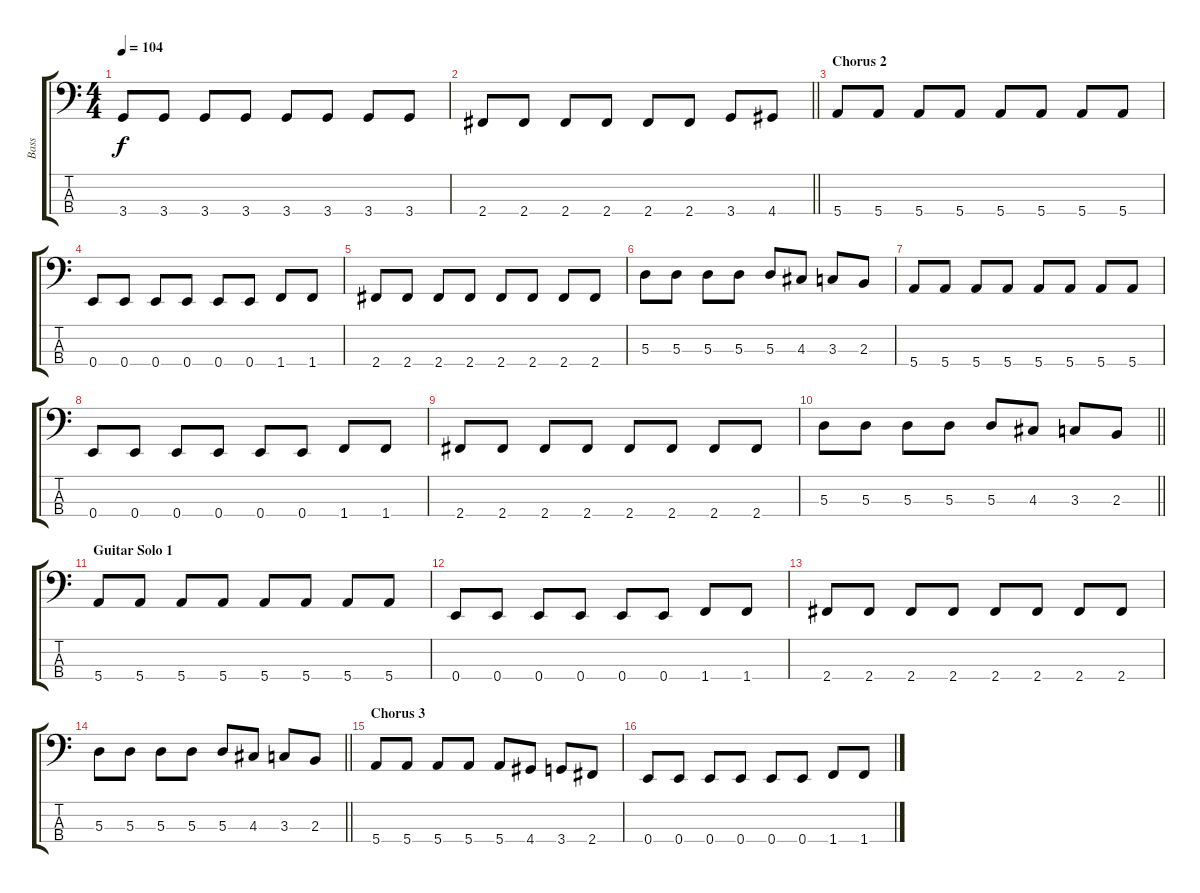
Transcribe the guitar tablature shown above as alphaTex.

\track ("Bass" "Bass") {instrument electricbasspick}
\staff {score tabs}
\tuning (G2 D2 A1 E1) {hide}
\ts (4 4)
\tempo 104
\clef f4
\ks c
3.4.8{dy f} 3.4.8 3.4.8 3.4.8 3.4.8 3.4.8 3.4.8 3.4.8 |
\barLineRight lightlight
2.4.8 2.4.8 2.4.8 2.4.8 2.4.8 2.4.8 3.4.8 4.4.8 |
\section ("" "Chorus 2")
5.4.8 5.4.8 5.4.8 5.4.8 5.4.8 5.4.8 5.4.8 5.4.8 |
0.4.8 0.4.8 0.4.8 0.4.8 0.4.8 0.4.8 1.4.8 1.4.8 |
2.4.8 2.4.8 2.4.8 2.4.8 2.4.8 2.4.8 2.4.8 2.4.8 |
5.3.8 5.3.8 5.3.8 5.3.8 5.3.8 4.3.8 3.3.8 2.3.8 |
5.4.8 5.4.8 5.4.8 5.4.8 5.4.8 5.4.8 5.4.8 5.4.8 |
0.4.8 0.4.8 0.4.8 0.4.8 0.4.8 0.4.8 1.4.8 1.4.8 |
2.4.8 2.4.8 2.4.8 2.4.8 2.4.8 2.4.8 2.4.8 2.4.8 |
\barLineRight lightlight
5.3.8 5.3.8 5.3.8 5.3.8 5.3.8 4.3.8 3.3.8 2.3.8 |
\section ("" "Guitar Solo 1")
5.4.8 5.4.8 5.4.8 5.4.8 5.4.8 5.4.8 5.4.8 5.4.8 |
0.4.8 0.4.8 0.4.8 0.4.8 0.4.8 0.4.8 1.4.8 1.4.8 |
2.4.8 2.4.8 2.4.8 2.4.8 2.4.8 2.4.8 2.4.8 2.4.8 |
\barLineRight lightlight
5.3.8 5.3.8 5.3.8 5.3.8 5.3.8 4.3.8 3.3.8 2.3.8 |
\section ("" "Chorus 3")
5.4.8 5.4.8 5.4.8 5.4.8 5.4.8 4.4.8 3.4.8 2.4.8 |
0.4.8 0.4.8 0.4.8 0.4.8 0.4.8 0.4.8 1.4.8 1.4.8
